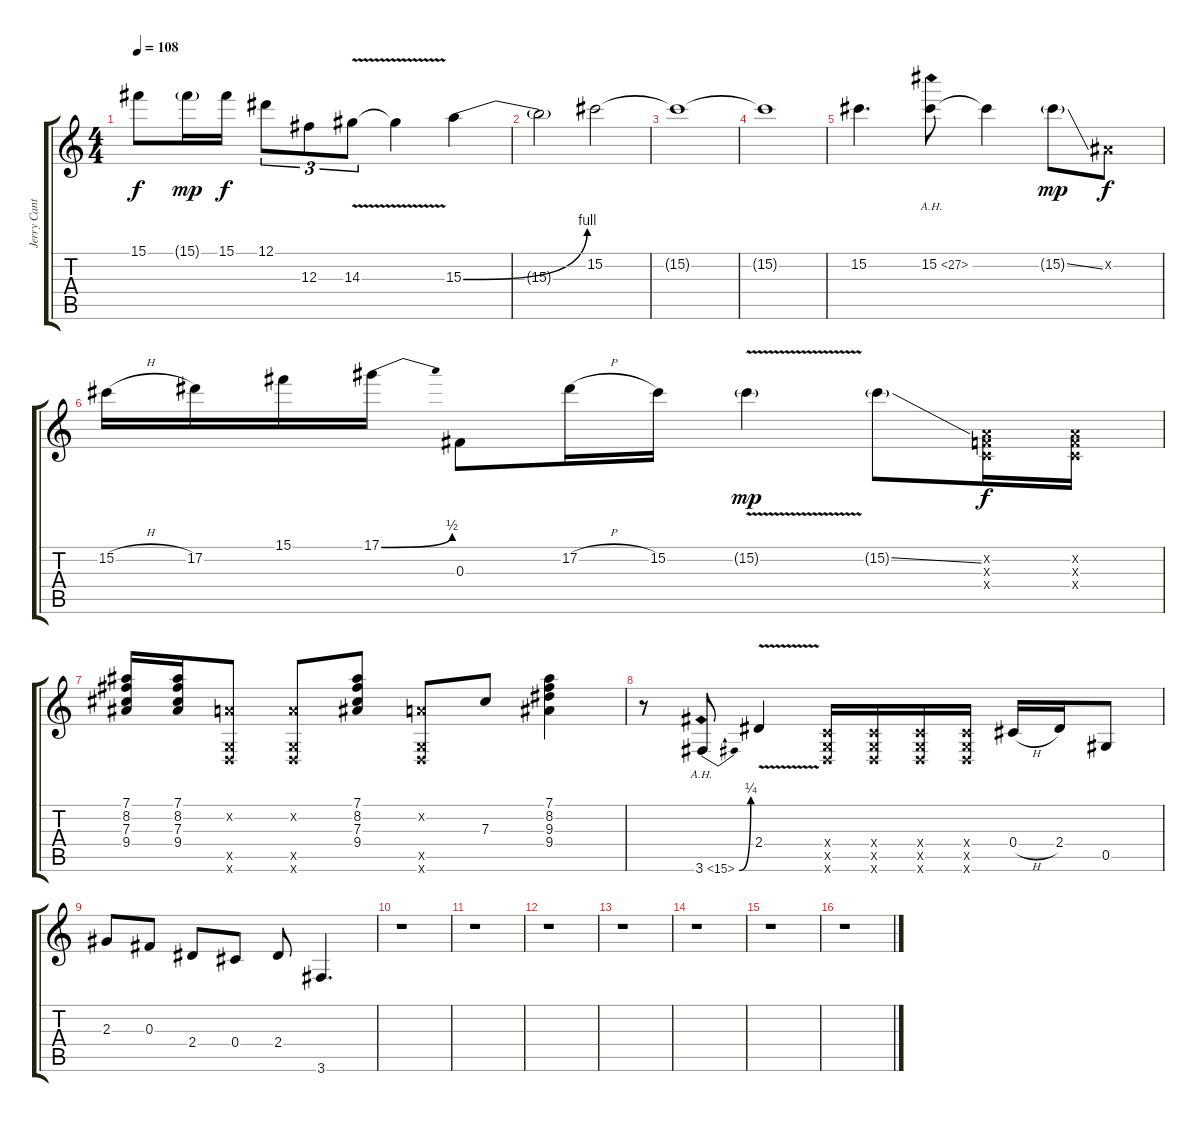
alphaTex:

\track ("Jerry Cantrell - Solo A" "Jerry Cant") {instrument overdrivenguitar}
\staff {score tabs}
\tuning (Eb4 Bb3 Gb3 Db3 Ab2 Eb2) {hide}
\ts (4 4)
\tempo 108
\clef g2
\ks c
15.1{t}.8{dy f} 15.1{g}.16{dy mp} 15.1.16{dy f} 12.1.8{tu (3 2)} 12.3.8{tu (3 2)} 14.3{v}.8{tu (3 2)} 14.3{t}.4 15.3{be (bend 0 0 60 4)}.4 |
15.3{t}.2 15.2.2 |
15.2{t}.1 |
15.2{t}.1 |
15.2.4{d} 15.2{ah 12}.8 15.2{t}.4 15.2{ss g}.8{dy mp} 0.2{x}.8{dy f} |
15.2{h}.16 17.2.16 15.1.16 17.1{be (bend 0 0 60 2)}.16 0.3.8 17.2{h}.16 15.2.16 15.2{v g}.4{dy mp} 15.2{ss g}.8 (-1.2{x} -1.3{x} -1.4{x}).16{dy f} (-1.2{x} -1.3{x} -1.4{x}).16 |
(7.1 8.2 7.3 9.4).16 (7.1 8.2 7.3 9.4).16 (-1.2{x} -1.5{x} -1.6{x}).8 (-1.2{x} -1.5{x} -1.6{x}).8 (7.1 8.2 7.3 9.4).8 (-1.2{x} -1.5{x} -1.6{x}).8 7.3.8 (7.1 8.2 9.3 9.4).4 |
r.8 3.6{be (bend 0 0 60 1) ah 12}.8 2.4{v}.4 (-1.4{x} -1.5{x} -1.6{x}).16 (-1.4{x} -1.5{x} -1.6{x}).16 (-1.4{x} -1.5{x} -1.6{x}).16 (-1.4{x} -1.5{x} -1.6{x}).16 0.4{h}.16 2.4.16 0.5.8 |
2.3.8 0.3.8 2.4.8 0.4.8 2.4.8 3.6.4{d} |
r.1 |
r.1 |
r.1 |
r.1 |
r.1 |
r.1 |
r.1
